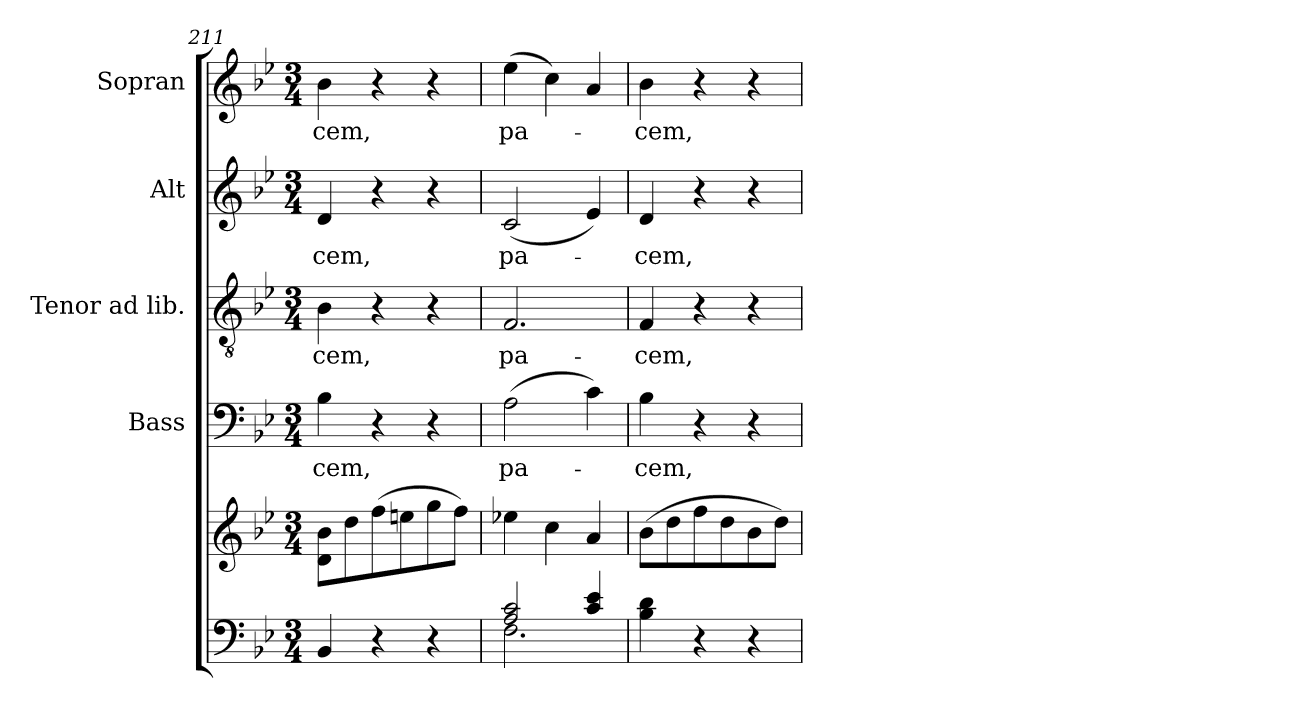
**kern	**kern	**kern	**text	**kern	**text	**kern	**text	**kern	**text
*part5	*part5	*part4	*part4	*part3	*part3	*part2	*part2	*part1	*part1
*staff6	*staff5	*staff4	*staff4	*staff3	*staff3	*staff2	*staff2	*staff1	*staff1
*	*	*I"Bass	*	*I"Tenor ad lib.	*	*I"Alt	*	*I"Sopran	*
*	*	*I'B.	*	*I'T.	*	*I'A.	*	*I'S.	*
*clefF4	*clefG2	*clefF4	*	*clefGv2	*	*clefG2	*	*clefG2	*
*k[b-e-]	*k[b-e-]	*k[b-e-]	*	*k[b-e-]	*	*k[b-e-]	*	*k[b-e-]	*
*B-:	*B-:	*B-:	*	*B-:	*	*B-:	*	*B-:	*
*M3/4	*M3/4	*M3/4	*	*M3/4	*	*M3/4	*	*M3/4	*
=211	=211	=211	=211	=211	=211	=211	=211	=211	=211
!	!	!	!LO:LY:b	!	!LO:LY:b	!	!LO:LY:b	!	!LO:LY:b
4BB-/	8d\ 8b-\L	4B-\	-cem,	4B-\	-cem,	4d/	-cem,	4b-\	-cem,
.	8dd\	.	.	.	.	.	.	.	.
4r	(>8ff\	4r	.	4r	.	4r	.	4r	.
.	8een\	.	.	.	.	.	.	.	.
4r	8gg\	4r	.	4r	.	4r	.	4r	.
.	8ff\J)	.	.	.	.	.	.	.	.
=212	=212	=212	=212	=212	=212	=212	=212	=212	=212
*^	*	*	*	*	*	*	*	*	*
!	!	!	!	!LO:LY:b	!	!LO:LY:b	!	!LO:LY:b	!	!LO:LY:b
2A/ 2c/	2.F\	4ee-X\	(>2A\	pa-	2.F/	pa-	(<2c/	pa-	(>4ee-\	pa-
.	.	4cc\	.	.	.	.	.	.	4cc\)	.
4c/ 4e-/	.	4a/	4c\)	.	.	.	4e-/)	.	4a/	.
*v	*v	*	*	*	*	*	*	*	*	*
=213	=213	=213	=213	=213	=213	=213	=213	=213	=213
!	!	!	!LO:LY:b	!	!LO:LY:b	!	!LO:LY:b	!	!LO:LY:b
4B-\ 4d\	(>8b-\L	4B-\	-cem,	4F/	-cem,	4d/	-cem,	4b-\	-cem,
.	8dd\	.	.	.	.	.	.	.	.
4r	8ff\	4r	.	4r	.	4r	.	4r	.
.	8dd\	.	.	.	.	.	.	.	.
4r	8b-\	4r	.	4r	.	4r	.	4r	.
.	8dd\J)	.	.	.	.	.	.	.	.
=	=	=	=	=	=	=	=	=	=
*-	*-	*-	*-	*-	*-	*-	*-	*-	*-
